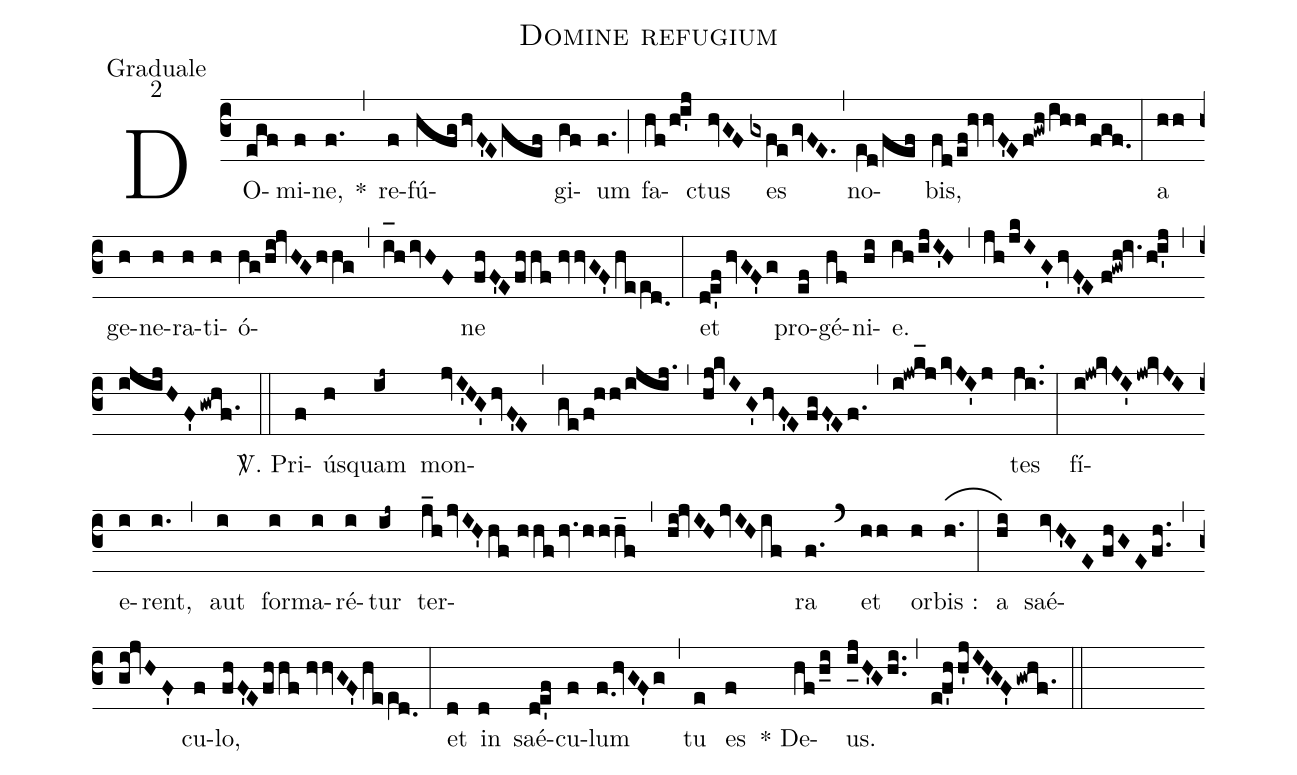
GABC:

name:Domine refugium;
office-part:Graduale;
mode:2;
%%
(c3) DO(egf)mi(f)ne,(f.) *(,) re(f)fú(hfghvF'Egef)gi(gf)um(f.) (;) fa(hf/hi'j)ctus(hvGF) es(gxfegvFE.) (,) no(e[ll:1]d/fef)bis,(fd/ef!hvvF'Ef!gwh/ihh/fgf.) (:) a(hh) ge(h)ne(h)ra(h)ti(h)ó(hg/hi!jvHGhhg)(,)(i_[oh:h]hivHF)ne(fhF'Efhhf//hvvGF'hee[ll:1]d.0) (:) et(de'fhvGF'g) pro(ef)gé(hf)ni(hi)e.(ih/ijI'H) (,) (jh/jkIG'hvF'E//f!gwh!iv.hi'j) (,) (ijijHF'gwhf.1) (::)
<sp>V/</sp>. Pri(f)ús(h)quam(ij~) mon(jvI'HG'hvF'E)(,)(ge/f!hh/ijij.)(,)(hj!kvIG'hvF'E//fgF'Ef.)(,)(i!jwk_[hl:1]jkvJI'j)tes(ji..) (:) fí(i!jw!kvJI'jw!kvJI)e(i)rent,(i.) (,) aut(i) for(i)ma(i)ré(i)tur(ij~) ter(j_hjvIH'hf//hhfhv.hhh_f)(,)(hi!jvIHjvIHif)ra(f.) (`) et(hh) or(h)bis :(h.[ob:1;8mm]) (:) a(hi) saé(ivH'GE//fhGEfh..)(,)(gi!jvHF')cu(f)lo,(fhF'Efhhf//hvvGF'hee[ll:1]d.0) (:) et(d) in(d) saé(de'f)cu(f)lum(f.0/[-0.5]hvGF'g) (,) tu(e) es(f) () * De(hf/h_i)us.(i_[uh:l]jH'Ghi..) (,) (ef'hh'jIH'GF'gwhf.1) (::)
